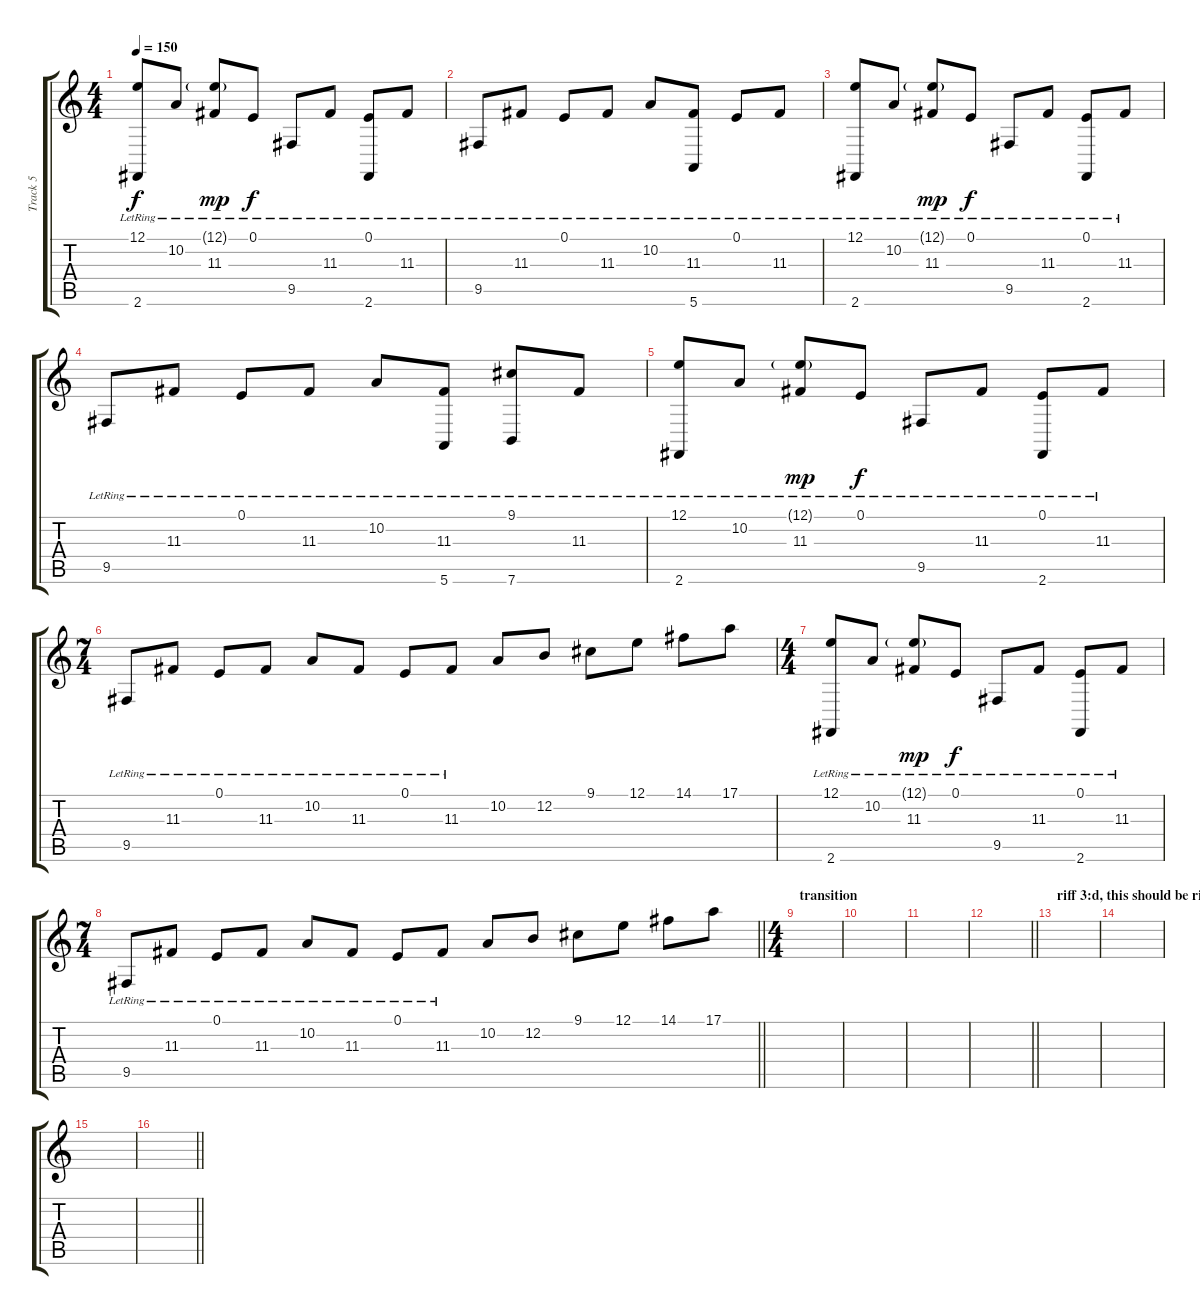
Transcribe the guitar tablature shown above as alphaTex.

\track ("Track 5" "Track 5") {instrument electricpiano1}
\staff {score tabs}
\tuning (E4 B3 G3 D3 A2 E2) {hide}
\ts (4 4)
\tempo 150
\clef g2
\ks c
(12.1{lr} 2.6{lr}).8{dy f} 10.2{lr}.8 (12.1{g lr} 11.3{lr}).8{dy mp} 0.1{lr}.8{dy f} 9.5{lr}.8 11.3{lr}.8 (0.1{lr} 2.6{lr}).8 11.3{lr}.8 |
9.5{lr}.8 11.3{lr}.8 0.1{lr}.8 11.3{lr}.8 10.2{lr}.8 (11.3{lr} 5.6{lr}).8 0.1{lr}.8 11.3{lr}.8 |
(12.1{lr} 2.6{lr}).8 10.2{lr}.8 (12.1{g lr} 11.3{lr}).8{dy mp} 0.1{lr}.8{dy f} 9.5{lr}.8 11.3{lr}.8 (0.1{lr} 2.6{lr}).8 11.3{lr}.8 |
9.5{lr}.8 11.3{lr}.8 0.1{lr}.8 11.3{lr}.8 10.2{lr}.8 (11.3{lr} 5.6{lr}).8 (9.1{lr} 7.6{lr}).8 11.3{lr}.8 |
(12.1{lr} 2.6{lr}).8 10.2{lr}.8 (12.1{g lr} 11.3{lr}).8{dy mp} 0.1{lr}.8{dy f} 9.5{lr}.8 11.3{lr}.8 (0.1{lr} 2.6{lr}).8 11.3{lr}.8 |
\ts (7 4)
9.5{lr}.8 11.3{lr}.8 0.1{lr}.8 11.3{lr}.8 10.2{lr}.8 11.3{lr}.8 0.1{lr}.8 11.3{lr}.8 10.2.8 12.2.8 9.1.8 12.1.8 14.1.8 17.1.8 |
\ts (4 4)
(12.1{lr} 2.6{lr}).8 10.2{lr}.8 (12.1{g lr} 11.3{lr}).8{dy mp} 0.1{lr}.8{dy f} 9.5{lr}.8 11.3{lr}.8 (0.1{lr} 2.6{lr}).8 11.3{lr}.8 |
\ts (7 4)
\barLineRight lightlight
9.5{lr}.8 11.3{lr}.8 0.1{lr}.8 11.3{lr}.8 10.2{lr}.8 11.3{lr}.8 0.1{lr}.8 11.3{lr}.8 10.2.8 12.2.8 9.1.8 12.1.8 14.1.8 17.1.8 |
\ts (4 4)
\section ("" "transition")
|
|
|
\barLineRight lightlight
|
\section ("" "riff 3:d, this should be riff 4 but oh well")
|
|
|
\barLineRight lightlight
